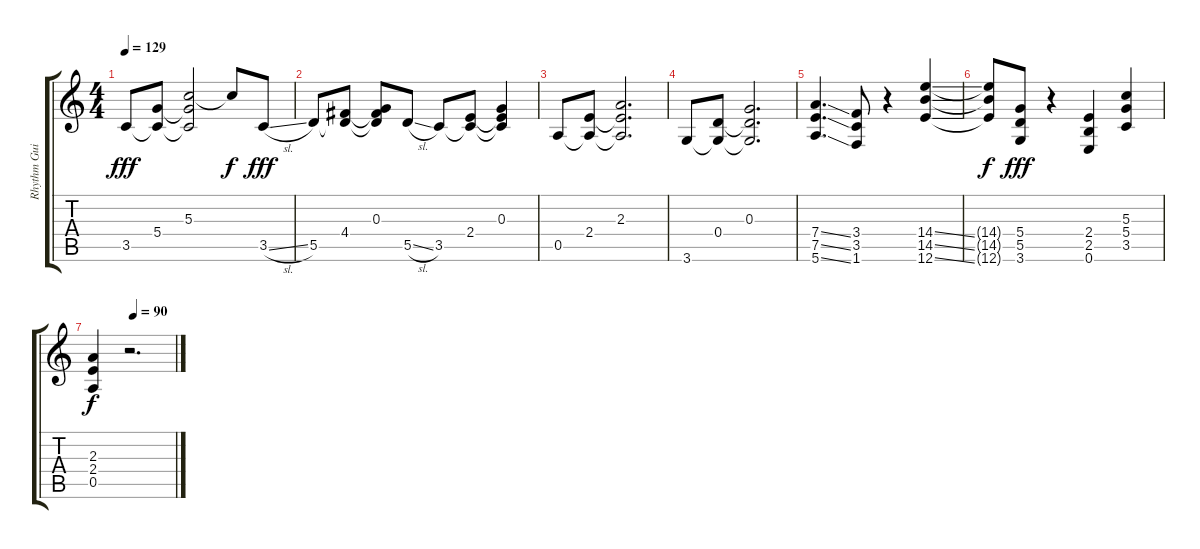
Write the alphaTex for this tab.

\track ("Rhythm Guitar L" "Rhythm Gui") {instrument distortionguitar}
\staff {score tabs}
\tuning (E4 B3 G3 D3 A2 E2) {hide}
\ts (4 4)
\tempo 129
\clef g2
\ks c
3.5.8{dy fff} (5.4 3.5{t}).8 (5.3 5.4{t} 3.5{t}).2 5.3{t}.8{dy f} 3.5{sl}.8{dy fff} |
5.5.8 (4.4 5.5{t}).8 (0.3 4.4{t} 5.5{t}).8 5.5{sl}.8 3.5.8 (2.4 3.5{t}).8 (0.3 2.4{t} 3.5{t}).4 |
0.5.8 (2.4 0.5{t}).8 (2.3 2.4{t} 0.5{t}).2{d} |
3.6.8 (0.4 3.6{t}).8 (0.3 0.4{t} 3.6{t}).2{d} |
(7.4{ss} 7.5{ss} 5.6{ss}).4{d} (3.4 3.5 1.6).8 r.4 (14.4{ss} 14.5{ss} 12.6{ss}).4 |
(14.4{t} 14.5{t} 12.6{t}).8{dy f} (5.4 5.5 3.6).8{dy fff} r.4 (2.4 2.5 0.6).4 (5.3 5.4 3.5).4 |
\tempo (90 0.5)
(2.3 2.4 0.5).4{dy f} r.2{d}
